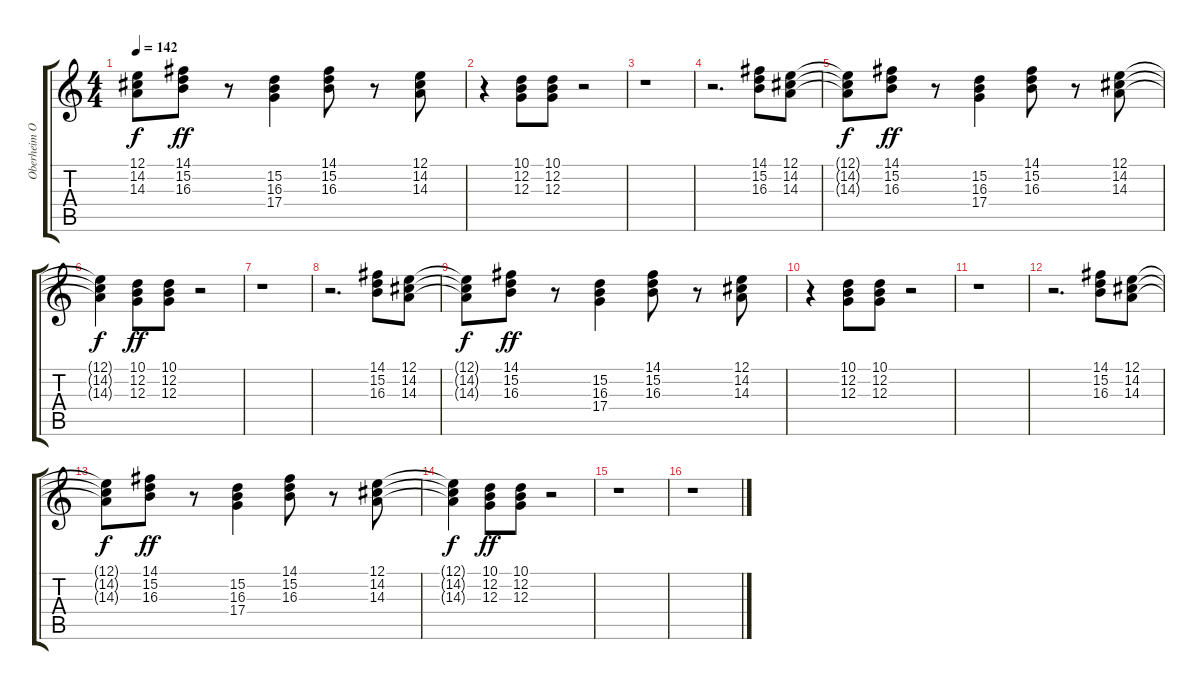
\track ("Oberheim OB-X Multitrack" "Oberheim O") {instrument rockorgan}
\staff {score tabs}
\tuning (E4 B3 G3 D3 A2 E2) {hide}
\ts (4 4)
\tempo 142
\clef g2
\ks c
(12.1{t} 14.2{t} 14.3{t}).8{dy f} (14.1 15.2 16.3).8{dy ff} r.8 (15.2 16.3 17.4).4 (14.1 15.2 16.3).8 r.8 (12.1 14.2 14.3).8 |
r.4 (10.1 12.2 12.3).8 (10.1 12.2 12.3).8 r.2 |
r.1 |
r.2{d} (14.1 15.2 16.3).8 (12.1 14.2 14.3).8 |
(12.1{t} 14.2{t} 14.3{t}).8{dy f} (14.1 15.2 16.3).8{dy ff} r.8 (15.2 16.3 17.4).4 (14.1 15.2 16.3).8 r.8 (12.1 14.2 14.3).8 |
(12.1{t} 14.2{t} 14.3{t}).4{dy f} (10.1 12.2 12.3).8{dy ff} (10.1 12.2 12.3).8 r.2 |
r.1 |
r.2{d} (14.1 15.2 16.3).8 (12.1 14.2 14.3).8 |
(12.1{t} 14.2{t} 14.3{t}).8{dy f} (14.1 15.2 16.3).8{dy ff} r.8 (15.2 16.3 17.4).4 (14.1 15.2 16.3).8 r.8 (12.1 14.2 14.3).8 |
r.4 (10.1 12.2 12.3).8 (10.1 12.2 12.3).8 r.2 |
r.1 |
r.2{d} (14.1 15.2 16.3).8 (12.1 14.2 14.3).8 |
(12.1{t} 14.2{t} 14.3{t}).8{dy f} (14.1 15.2 16.3).8{dy ff} r.8 (15.2 16.3 17.4).4 (14.1 15.2 16.3).8 r.8 (12.1 14.2 14.3).8 |
(12.1{t} 14.2{t} 14.3{t}).4{dy f} (10.1 12.2 12.3).8{dy ff} (10.1 12.2 12.3).8 r.2 |
r.1 |
r.1
